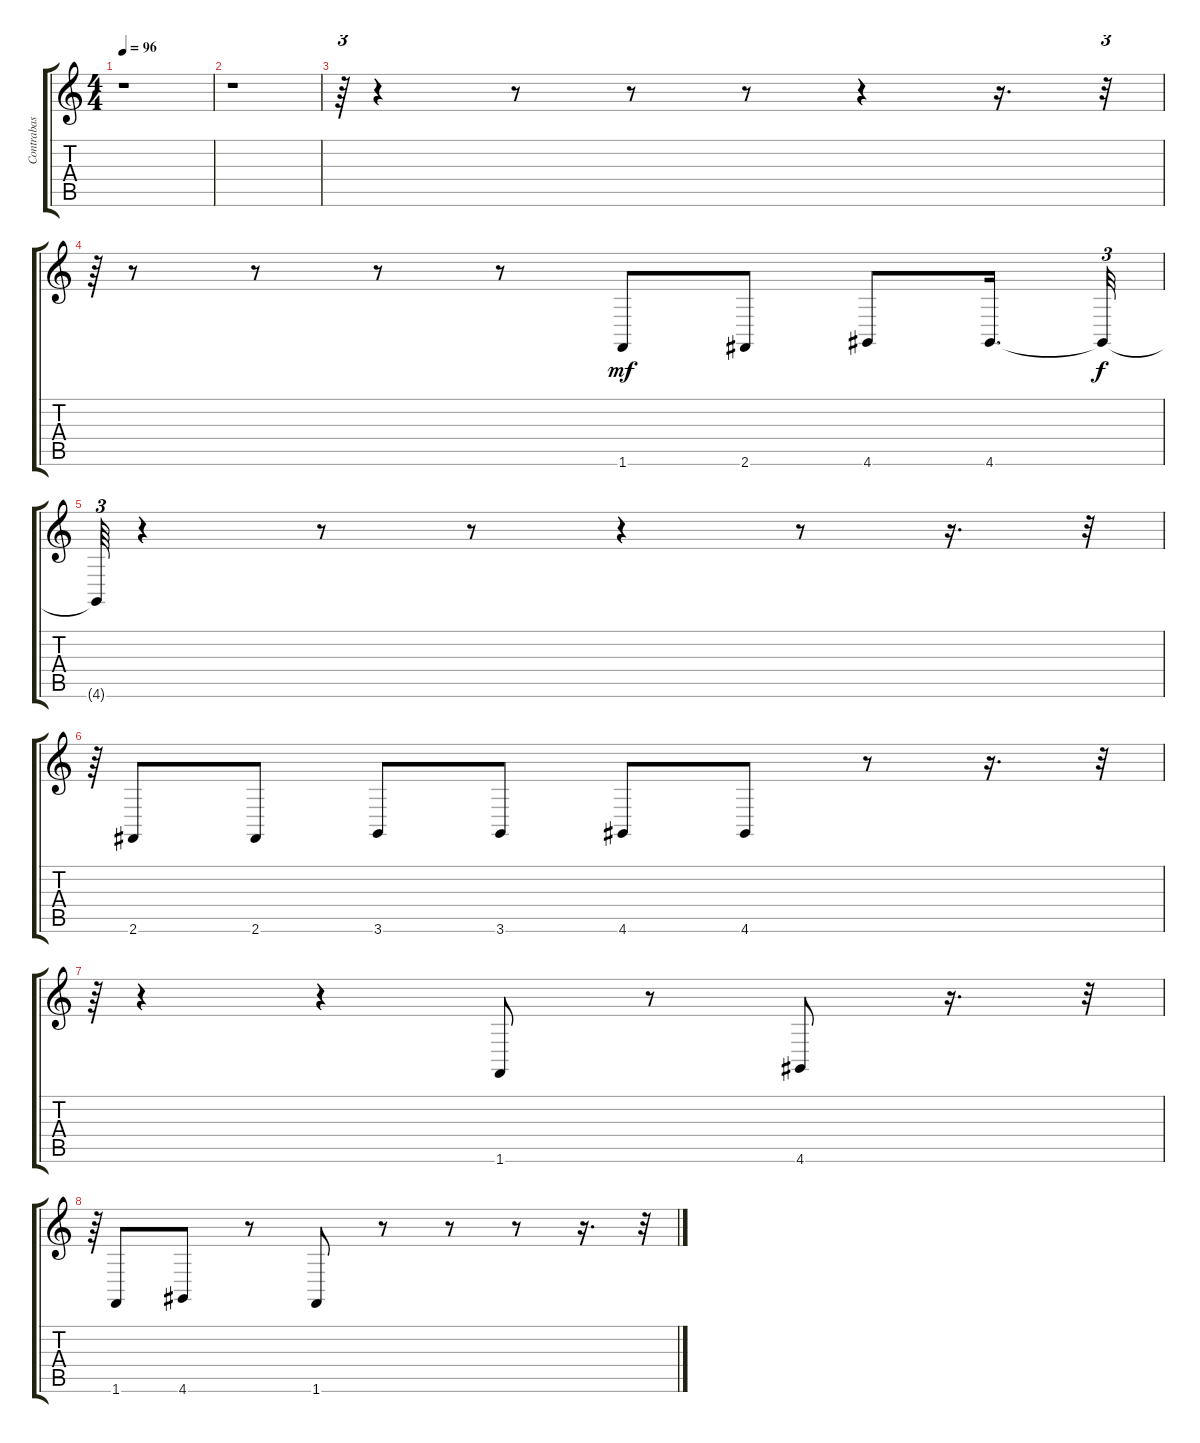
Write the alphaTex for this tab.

\track ("Contrabas" "Contrabas") {instrument pizzicatostrings}
\staff {score tabs}
\tuning (E4 B3 G3 D3 A2 E2) {hide}
\ts (4 4)
\tempo 96
\clef g2
\ks c
r.1{dy f} |
r.1 |
r.64{tu (3 2)} r.4 r.8 r.8 r.8 r.4 r.16{d} r.32{tu (3 2)} |
r.64{tu (3 2)} r.8 r.8 r.8 r.8 1.6.8{dy mf} 2.6.8 4.6.8 4.6.16{d} 4.6{t}.32{tu (3 2) dy f} |
4.6{t}.64{tu (3 2)} r.4 r.8 r.8 r.4 r.8 r.16{d} r.32{tu (3 2)} |
r.64{tu (3 2)} 2.6.8 2.6.8 3.6.8 3.6.8 4.6.8 4.6.8 r.8 r.16{d} r.32{tu (3 2)} |
r.64{tu (3 2)} r.4 r.4 1.6.8 r.8 4.6.8 r.16{d} r.32{tu (3 2)} |
r.64{tu (3 2)} 1.6.8 4.6.8 r.8 1.6.8 r.8 r.8 r.8 r.16{d} r.32{tu (3 2)}
